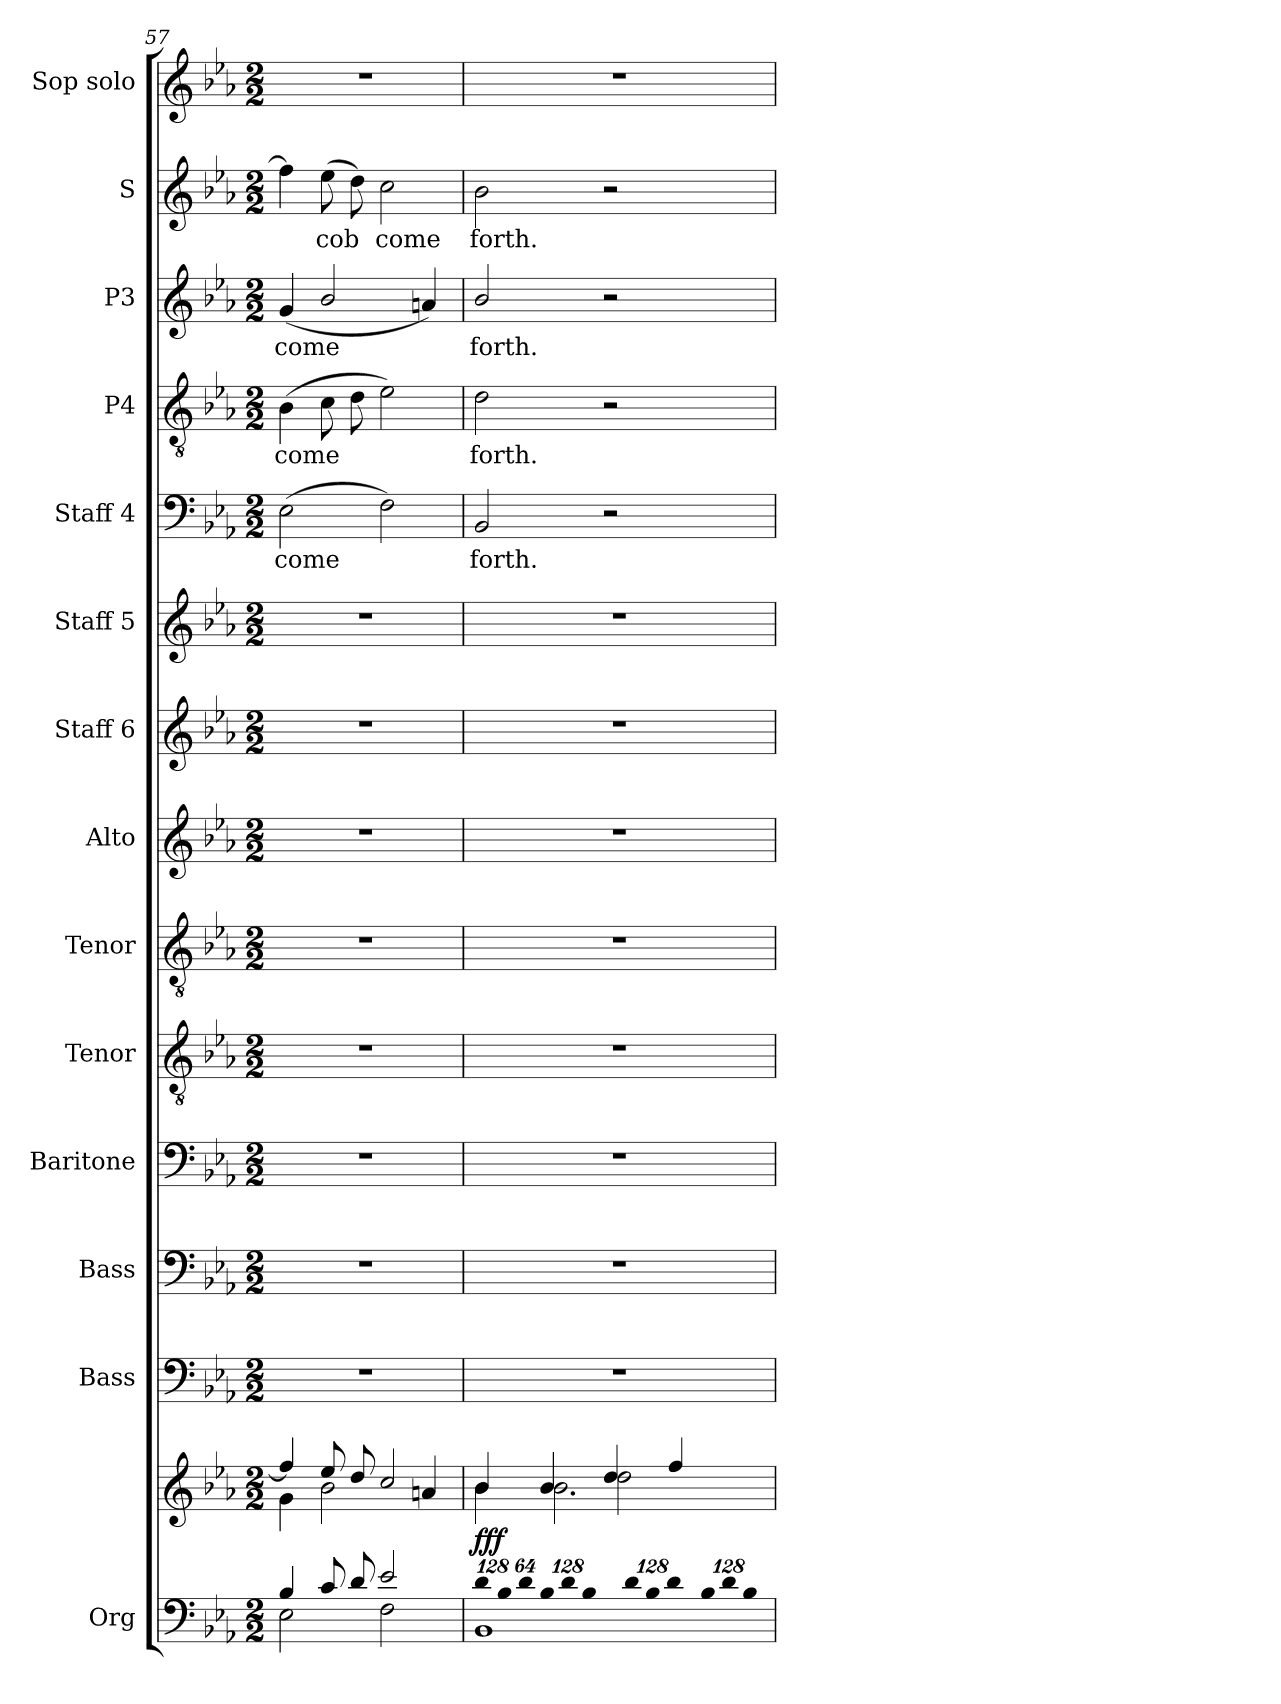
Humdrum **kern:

**kern	**kern	**dynam	**kern	**kern	**kern	**kern	**kern	**kern	**kern	**kern	**kern	**text	**kern	**text	**kern	**text	**kern	**text	**kern
*part14	*part14	*part14	*part13	*part12	*part11	*part10	*part9	*part8	*part7	*part6	*part5	*part5	*part4	*part4	*part3	*part3	*part2	*part2	*part1
*staff15	*staff14	*staff14/15	*staff13	*staff12	*staff11	*staff10	*staff9	*staff8	*staff7	*staff6	*staff5	*staff5	*staff4	*staff4	*staff3	*staff3	*staff2	*staff2	*staff1
*I"Org	*	*	*I"Bass	*I"Bass	*I"Baritone	*I"Tenor	*I"Tenor	*I"Alto	*I"Staff 6	*I"Staff 5	*I"Staff 4	*	*I"P4	*	*I"P3	*	*I"S	*	*I"Sop solo
*I'Org.	*	*	*I'B.	*I'B.	*I'Bar.	*I'T.	*I'T.	*I'A.	*I'Sta. 6	*I'Sta. 5	*I'Sta. 4	*	*	*	*	*	*	*	*I'S.
*clefF4	*clefG2	*	*clefF4	*clefF4	*clefF4	*clefGv2	*clefGv2	*clefG2	*clefG2	*clefG2	*clefF4	*	*clefGv2	*	*clefG2	*	*clefG2	*	*clefG2
*	*	*	*	*	*	*ITrd7c12	*ITrd7c12	*	*	*	*	*	*	*	*	*	*	*	*
*k[b-e-a-]	*k[b-e-a-]	*	*k[b-e-a-]	*k[b-e-a-]	*k[b-e-a-]	*k[b-e-a-]	*k[b-e-a-]	*k[b-e-a-]	*k[b-e-a-]	*k[b-e-a-]	*k[b-e-a-]	*	*k[b-e-a-]	*	*k[b-e-a-]	*	*k[b-e-a-]	*	*k[b-e-a-]
*E-:	*E-:	*	*E-:	*E-:	*E-:	*E-:	*E-:	*E-:	*E-:	*E-:	*E-:	*	*E-:	*	*E-:	*	*E-:	*	*E-:
*M2/2	*M2/2	*	*M2/2	*M2/2	*M2/2	*M2/2	*M2/2	*M2/2	*M2/2	*M2/2	*M2/2	*	*M2/2	*	*M2/2	*	*M2/2	*	*M2/2
=57	=57	=57	=57	=57	=57	=57	=57	=57	=57	=57	=57	=57	=57	=57	=57	=57	=57	=57	=57
*^	*^	*	*	*	*	*	*	*	*	*	*	*	*	*	*	*	*	*	*
!	!	!	!	!	!	!	!	!	!	!	!	!	!	!LO:LY:b:color=#000000	!	!	!	!	!	!	!
!	!	!	!	!	!	!	!	!	!	!	!	!	!	!	!	!LO:LY:b:color=#000000	!	!	!	!	!
!	!	!	!	!	!	!	!	!	!	!	!	!	!	!	!	!	!	!LO:LY:b:color=#000000	!	!	!
4B-i/	2E-i\	4ffi/]	4gi\	.	1r	1r	1r	1r	1r	1r	1r	1r	(2E-i\	come	(4B-i\	come	(4gi/	come	4ffi\]	.	1r
!	!	!	!	!	!	!	!	!	!	!	!	!	!	!	!	!	!	!	!	!LO:LY:b:color=#000000	!
8ci/	.	8ee-i/	2b-i\	.	.	.	.	.	.	.	.	.	.	.	8ci\	.	2b-i/	.	(8ee-i\	-cob	.
8di/	.	8ddi/	.	.	.	.	.	.	.	.	.	.	.	.	8di\	.	.	.	8ddi\)	.	.
!	!	!	!	!	!	!	!	!	!	!	!	!	!	!	!	!	!	!	!	!LO:LY:b:color=#000000	!
2e-i/	2Fi\	2cci/	.	.	.	.	.	.	.	.	.	.	2Fi\)	.	2e-i\)	.	.	.	2cci\	come	.
.	.	.	4ani/	.	.	.	.	.	.	.	.	.	.	.	.	.	4ani/)	.	.	.	.
*	*	*v	*v	*	*	*	*	*	*	*	*	*	*	*	*	*	*	*	*	*	*
=58	=58	=58	=58	=58	=58	=58	=58	=58	=58	=58	=58	=58	=58	=58	=58	=58	=58	=58	=58	=58
*Xbrackettup	*	*	*	*	*	*	*	*	*	*	*	*	*	*	*	*	*	*	*	*
*	*	*^	*	*	*	*	*	*	*	*	*	*	*	*	*	*	*	*	*	*
!LO:N:vis=8	!	!	!	!	!	!	!	!	!	!	!	!	!	!	!	!	!	!	!	!	!
*	*	*	*^	*	*	*	*	*	*	*	*	*	*	*	*	*	*	*	*	*	*
!	!	!	!	!	!	!	!	!	!	!	!	!	!	!	!LO:LY:b:color=#000000	!	!	!	!	!	!	!
!	!	!	!	!	!	!	!	!	!	!	!	!	!	!	!	!	!LO:LY:b:color=#000000	!	!	!	!	!
!	!	!	!	!	!	!	!	!	!	!	!	!	!	!	!	!	!	!	!LO:LY:b:color=#000000	!	!	!
!	!	!	!	!	!	!	!	!	!	!	!	!	!	!	!	!	!	!	!	!	!LO:LY:b:color=#000000	!
1024%85di/	1BB-i	4b-i/	4b-i\	2ryy	f f f	1r	1r	1r	1r	1r	1r	1r	1r	2BB-i/	forth.	2di\	forth.	2b-i/	forth.	2b-i\	forth.	1r
!LO:N:vis=8	!	!	!	!	!	!	!	!	!	!	!	!	!	!	!	!	!	!	!	!	!	!
1024%85B-i/	.	.	.	.	.	.	.	.	.	.	.	.	.	.	.	.	.	.	.	.	.	.
!LO:N:vis=8	!	!	!	!	!	!	!	!	!	!	!	!	!	!	!	!	!	!	!	!	!	!
512%43di/	.	.	.	.	.	.	.	.	.	.	.	.	.	.	.	.	.	.	.	.	.	.
!LO:N:vis=8	!	!	!	!	!	!	!	!	!	!	!	!	!	!	!	!	!	!	!	!	!	!
1024%85B-i/	.	4b-i/	2.b-i\	.	.	.	.	.	.	.	.	.	.	.	.	.	.	.	.	.	.	.
!LO:N:vis=8	!	!	!	!	!	!	!	!	!	!	!	!	!	!	!	!	!	!	!	!	!	!
1024%85di/	.	.	.	.	.	.	.	.	.	.	.	.	.	.	.	.	.	.	.	.	.	.
!LO:N:vis=8	!	!	!	!	!	!	!	!	!	!	!	!	!	!	!	!	!	!	!	!	!	!
512%43B-i/	.	.	.	.	.	.	.	.	.	.	.	.	.	.	.	.	.	.	.	.	.	.
!LO:N:vis=8	!	!	!	!	!	!	!	!	!	!	!	!	!	!	!	!	!	!	!	!	!	!
1024%85di/	.	4ddi/	.	2ddi\	.	.	.	.	.	.	.	.	.	2r	.	2r	.	2r	.	2r	.	.
!LO:N:vis=8	!	!	!	!	!	!	!	!	!	!	!	!	!	!	!	!	!	!	!	!	!	!
1024%85B-i/	.	.	.	.	.	.	.	.	.	.	.	.	.	.	.	.	.	.	.	.	.	.
!LO:N:vis=8	!	!	!	!	!	!	!	!	!	!	!	!	!	!	!	!	!	!	!	!	!	!
512%43di/	.	.	.	.	.	.	.	.	.	.	.	.	.	.	.	.	.	.	.	.	.	.
!LO:N:vis=8	!	!	!	!	!	!	!	!	!	!	!	!	!	!	!	!	!	!	!	!	!	!
1024%85B-i/	.	4ffi/	.	.	.	.	.	.	.	.	.	.	.	.	.	.	.	.	.	.	.	.
!LO:N:vis=8	!	!	!	!	!	!	!	!	!	!	!	!	!	!	!	!	!	!	!	!	!	!
1024%85di/	.	.	.	.	.	.	.	.	.	.	.	.	.	.	.	.	.	.	.	.	.	.
!LO:N:vis=8	!	!	!	!	!	!	!	!	!	!	!	!	!	!	!	!	!	!	!	!	!	!
512%43B-i/	.	.	.	.	.	.	.	.	.	.	.	.	.	.	.	.	.	.	.	.	.	.
*v	*v	*	*	*	*	*	*	*	*	*	*	*	*	*	*	*	*	*	*	*	*	*
*	*v	*v	*v	*	*	*	*	*	*	*	*	*	*	*	*	*	*	*	*	*	*
=	=	=	=	=	=	=	=	=	=	=	=	=	=	=	=	=	=	=	=
*-	*-	*-	*-	*-	*-	*-	*-	*-	*-	*-	*-	*-	*-	*-	*-	*-	*-	*-	*-
